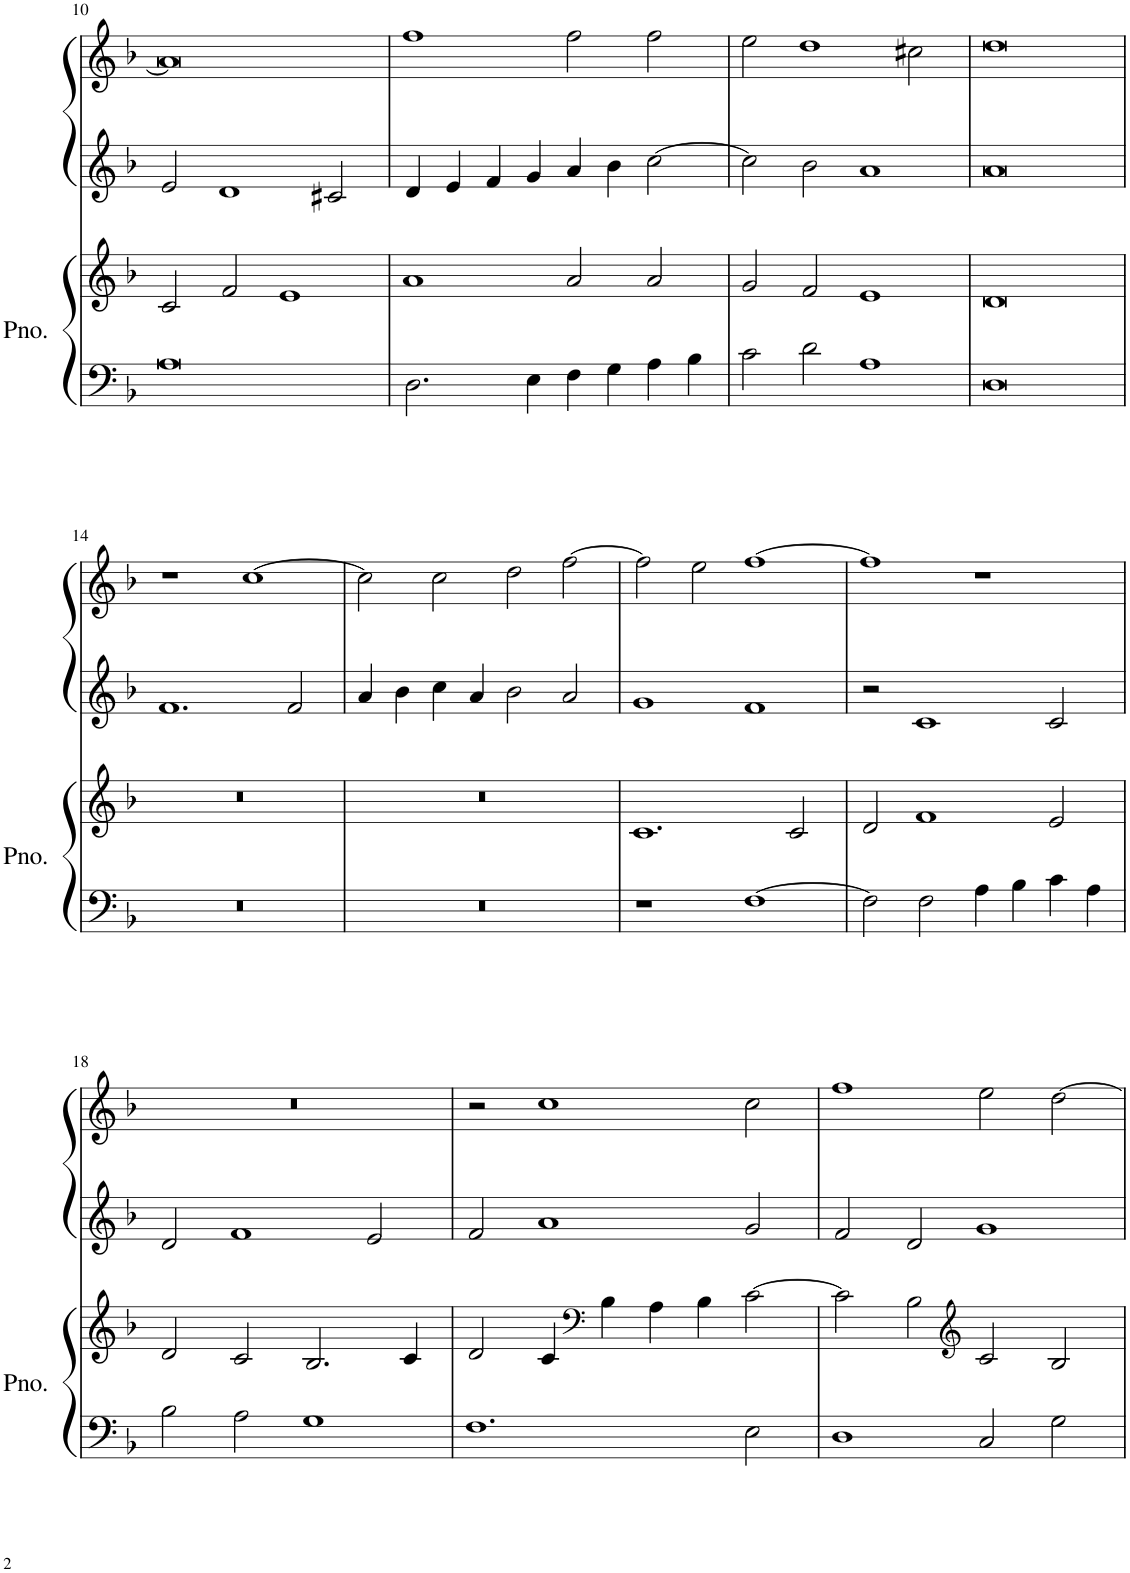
**kern	**kern	**kern	**kern
*part2	*part2	*part1	*part1
*staff4	*staff3	*staff2	*staff1
*I"Piano	*	*I"Grand Piano	*
*I'Pno.	*	*I'Pno	*
!!LO:PB:g=z
*clefF4	*clefG2	*clefG2	*clefG2
*k[b-]	*k[b-]	*k[b-]	*k[b-]
*M4/2	*M4/2	*M4/2	*M4/2
=10	=10	=10	=10
0A	2c/	2e/	0a]
.	2f/	1d	.
.	1e	.	.
.	.	2c#X/	.
=11	=11	=11	=11
2.D\	1a	4d/	1ff
.	.	4e/	.
.	.	4f/	.
4E\	.	4g/	.
4F\	2a/	4a/	2ff\
4G\	.	4b-\	.
4A\	2a/	[2cc\	2ff\
4B-\	.	.	.
=12	=12	=12	=12
2c\	2g/	2cc\]	2ee\
2d\	2f/	2b-\	1dd
1A	1e	1a	.
.	.	.	2cc#X\
=13	=13	=13	=13
0D	0d	0a	0dd
!!LO:LB:g=z
=14	=14	=14	=14
0r	0r	1.f	1r
.	.	.	[1cc
.	.	2f/	.
=15	=15	=15	=15
0r	0r	4a/	2cc\]
.	.	4b-\	.
.	.	4cc\	2cc\
.	.	4a/	.
.	.	2b-\	2dd\
.	.	2a/	[2ff\
=16	=16	=16	=16
1r	1.c	1g	2ff\]
.	.	.	2ee\
[1F	.	1f	[1ff
.	2c/	.	.
=17	=17	=17	=17
2F\]	2d/	2r	1ff]
2F\	1f	1c	.
4A\	.	.	1r
4B-\	.	.	.
4c\	2e/	2c/	.
4A\	.	.	.
!!LO:LB:g=z
=18	=18	=18	=18
2B-\	2d/	2d/	0r
2A\	2c/	1f	.
1G	2.B-/	.	.
.	.	2e/	.
.	4c/	.	.
=19	=19	=19	=19
1.F	2d/	2f/	2r
.	4c/	1a	1cc
*	*clefF4	*	*
.	4B-\	.	.
.	4A\	.	.
.	4B-\	.	.
2E\	[2c\	2g/	2cc\
=20	=20	=20	=20
1D	2c\]	2f/	1ff
.	2B-\	2d/	.
*	*clefG2	*	*
2C/	2c/	1g	2ee\
2G\	2B-/	.	[2dd\
=	=	=	=
*-	*-	*-	*-
